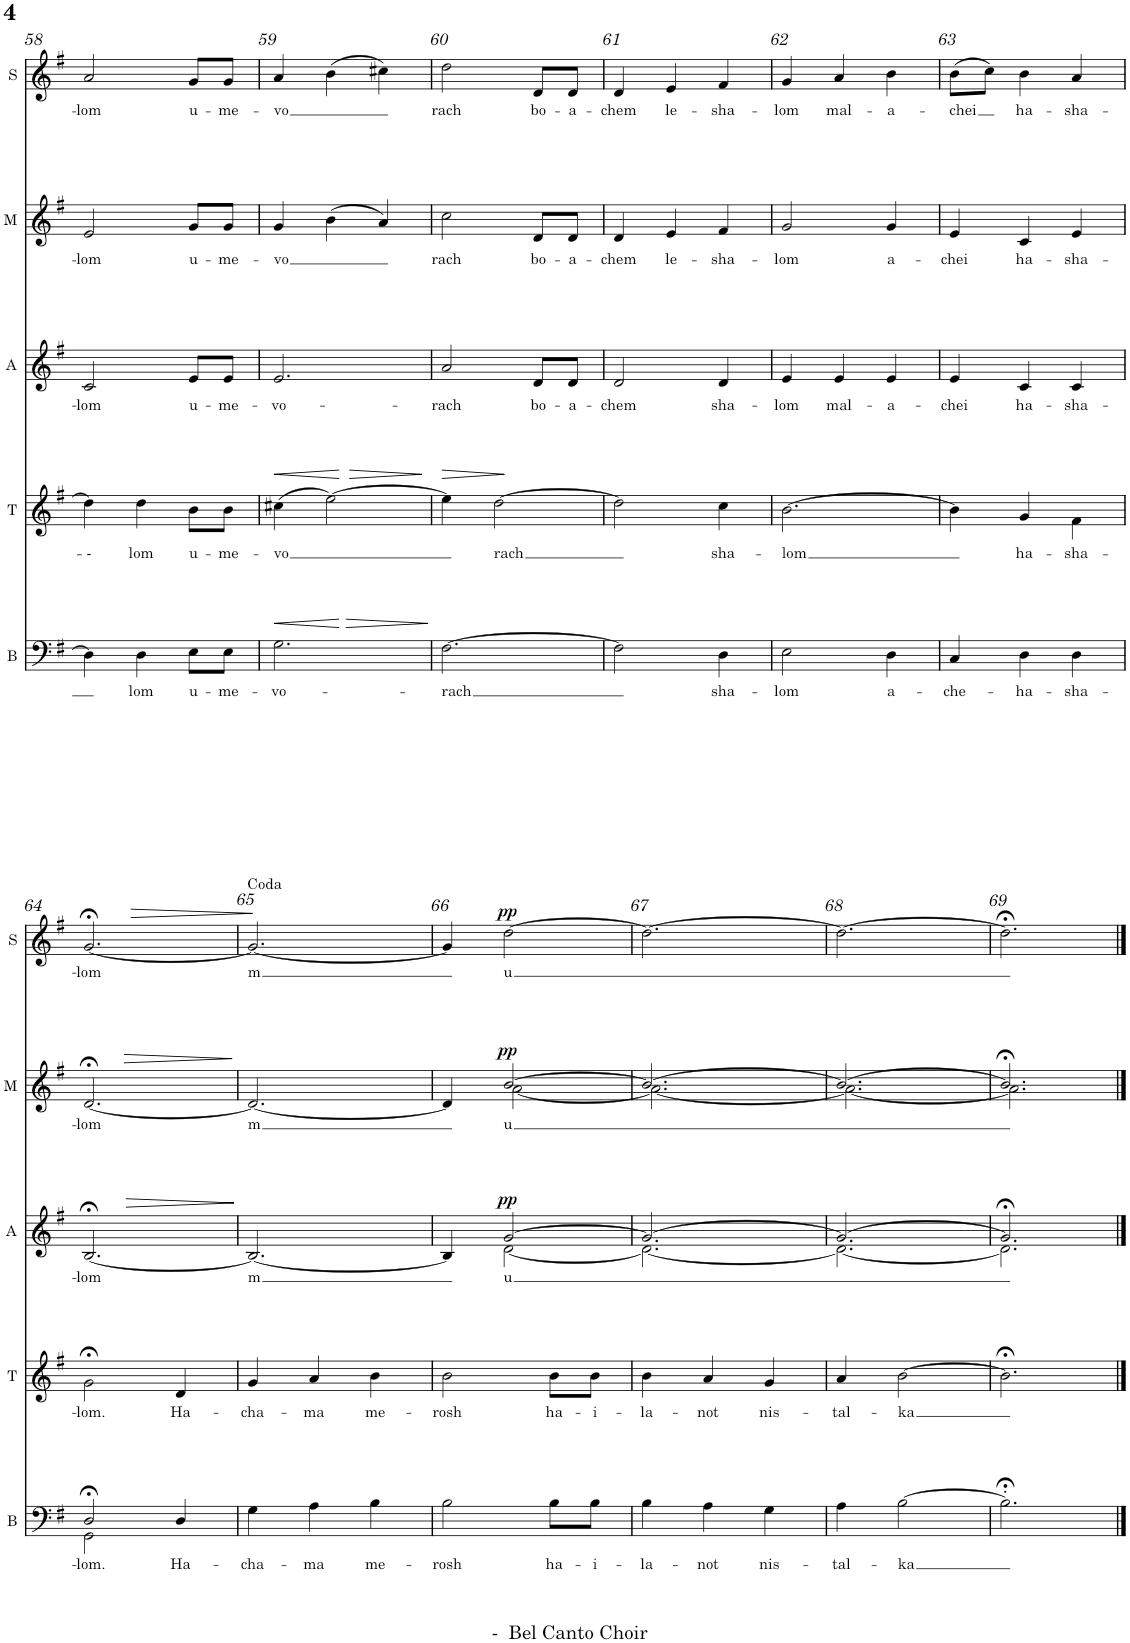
**kern	**text	**kern	**text	**dynam	**kern	**text	**dynam	**kern	**text	**dynam	**kern	**text	**dynam
*part5	*part5	*part4	*part4	*part4	*part3	*part3	*part3	*part2	*part2	*part2	*part1	*part1	*part1
*staff5	*staff5	*staff4	*staff4	*staff4	*staff3	*staff3	*staff3	*staff2	*staff2	*staff2	*staff1	*staff1	*staff1
*I"Bass	*	*I"Tenor	*	*	*I"Alto	*	*	*I"Mezzosoprano	*	*	*I"Soprano	*	*
*I'B	*	*I'T	*	*	*I'A	*	*	*I'M	*	*	*I'S	*	*
!!LO:PB:g=z
*clefF4	*	*clefG2	*	*	*clefG2	*	*	*clefG2	*	*	*clefG2	*	*
*	*	*Trd1c2	*	*	*Trd1c2	*	*	*	*	*	*	*	*
*k[f#]	*	*k[f#]	*	*	*k[f#]	*	*	*k[f#]	*	*	*k[f#]	*	*
*M3/4	*	*M3/4	*	*	*M3/4	*	*	*M3/4	*	*	*M3/4	*	*
=58	=58	=58	=58	=58	=58	=58	=58	=58	=58	=58	=58	=58	=58
!	!	!	!LO:LY:b	!	!	!LO:LY:b	!	!	!LO:LY:b	!	!	!LO:LY:b	!
4D\]	.	4dd\]	--	.	2c/	-lom	.	2e/	-lom	.	2a/	-lom	.
!	!LO:LY:b	!	!LO:LY:b	!	!	!	!	!	!	!	!	!	!
4D\	lom	4dd\	lom	.	.	.	.	.	.	.	.	.	.
!	!LO:LY:b	!	!LO:LY:b	!	!	!LO:LY:b	!	!	!LO:LY:b	!	!	!LO:LY:b	!
8E\L	u-	8b\L	u-	.	8e/L	u-	.	8g/L	u-	.	8g/L	u-	.
!	!LO:LY:b	!	!LO:LY:b	!	!	!LO:LY:b	!	!	!LO:LY:b	!	!	!LO:LY:b	!
8E\J	-me-	8b\J	-me-	.	8e/J	-me-	.	8g/J	-me-	.	8g/J	-me-	.
=59	=59	=59	=59	=59	=59	=59	=59	=59	=59	=59	=59	=59	=59
!	!LO:LY:b	!	!LO:LY:b	!LO:HP:b	!	!LO:LY:b	!	!	!LO:LY:b	!	!	!LO:LY:b	!
2.G\	-vo-	(4cc#X\	-vo	<	2.e/	-vo-	.	4g/	-vo	.	4a/	-vo	.
.	.	[>2ee\)	.	.	.	.	.	(4b\	.	.	(4b\	.	.
.	.	.	.	.	.	.	.	4a/)	.	.	4cc#X\)	.	.
.	.	.	.	]	.	.	.	.	.	.	.	.	.
=60	=60	=60	=60	=60	=60	=60	=60	=60	=60	=60	=60	=60	=60
!	!LO:LY:b	!	!	!	!	!LO:LY:b	!	!	!LO:LY:b	!	!	!LO:LY:b	!
[>2.F#\	-rach	4ee\]	.	]	2a/	-rach	.	2cc\	rach	.	2dd\	rach	.
!	!	!	!LO:LY:b	!	!	!	!	!	!	!	!	!	!
.	.	[>2dd\	rach	.	.	.	.	.	.	.	.	.	.
!	!	!	!	!	!	!LO:LY:b	!	!	!LO:LY:b	!	!	!LO:LY:b	!
.	.	.	.	.	8d/L	bo-	.	8d/L	bo-	.	8d/L	bo-	.
!	!	!	!	!	!	!LO:LY:b	!	!	!LO:LY:b	!	!	!LO:LY:b	!
.	.	.	.	.	8d/J	-a-	.	8d/J	-a-	.	8d/J	-a-	.
.	.	.	.	[	.	.	.	.	.	.	.	.	.
=61	=61	=61	=61	=61	=61	=61	=61	=61	=61	=61	=61	=61	=61
!	!	!	!	!	!	!LO:LY:b	!	!	!LO:LY:b	!	!	!LO:LY:b	!
2F#\]	.	2dd\]	.	.	2d/	-chem	.	4d/	-chem	.	4d/	-chem	.
!	!	!	!	!	!	!	!	!	!LO:LY:b	!	!	!LO:LY:b	!
.	.	.	.	.	.	.	.	4e/	le-	.	4e/	le-	.
!	!LO:LY:b	!	!LO:LY:b	!	!	!LO:LY:b	!	!	!LO:LY:b	!	!	!LO:LY:b	!
4D\	sha-	4cc\	sha-	.	4d/	sha-	.	4f#/	-sha-	.	4f#/	-sha-	.
=62	=62	=62	=62	=62	=62	=62	=62	=62	=62	=62	=62	=62	=62
!	!LO:LY:b	!	!LO:LY:b	!	!	!LO:LY:b	!	!	!LO:LY:b	!	!	!LO:LY:b	!
2E\	-lom	[>2.b\	-lom	.	4e/	-lom	.	2g/	-lom	.	4g/	-lom	.
!	!	!	!	!	!	!LO:LY:b	!	!	!	!	!	!LO:LY:b	!
.	.	.	.	.	4e/	mal-	.	.	.	.	4a/	mal-	.
!	!LO:LY:b	!	!	!	!	!LO:LY:b	!	!	!LO:LY:b	!	!	!LO:LY:b	!
4D\	a-	.	.	.	4e/	-a-	.	4g/	a-	.	4b\	-a-	.
=63	=63	=63	=63	=63	=63	=63	=63	=63	=63	=63	=63	=63	=63
!	!LO:LY:b	!	!	!	!	!LO:LY:b	!	!	!LO:LY:b	!	!	!LO:LY:b	!
4C/	-che-	4b\]	.	.	4e/	-chei	.	4e/	-chei	.	(8b\L	-chei	.
.	.	.	.	.	.	.	.	.	.	.	8cc\J)	.	.
!	!LO:LY:b	!	!LO:LY:b	!	!	!LO:LY:b	!	!	!LO:LY:b	!	!	!LO:LY:b	!
4D\	-ha-	4g/	ha-	.	4c/	ha-	.	4c/	ha-	.	4b\	ha-	.
!	!LO:LY:b	!	!LO:LY:b	!	!	!LO:LY:b	!	!	!LO:LY:b	!	!	!LO:LY:b	!
4D\	-sha-	4f#\	-sha-	.	4c/	-sha-	.	4e/	-sha-	.	4a/	-sha-	.
!!LO:LB:g=z
=64	=64	=64	=64	=64	=64	=64	=64	=64	=64	=64	=64	=64	=64
!	!LO:LY:b	!	!LO:LY:b	!	!	!LO:LY:b	!	!	!LO:LY:b	!	!	!LO:LY:b	!
*^	*	*	*	*	*	*	*	*	*	*	*	*	*
2D;</	2GG\	-lom.	2g;<\	-lom.	.	[<2.B;</	-lom	.	[<2.d;</	-lom	.	[<2.g;</	-lom	.
!	!	!LO:LY:b	!	!LO:LY:b	!	!	!	!	!	!	!	!	!	!
4D/	4ryy	Ha-	4d/	Ha-	.	.	.	.	.	.	.	.	.	.
*v	*v	*	*	*	*	*	*	*	*	*	*	*	*	*
.	.	.	.	.	.	.	.	.	.	]	.	.	.
=65	=65	=65	=65	=65	=65	=65	=65	=65	=65	=65	=65	=65	=65
!	!LO:LY:b	!	!LO:LY:b	!	!	!LO:LY:b	!	!	!LO:LY:b	!	!	!LO:LY:b	!LO:HP:b
4G\	-cha-	4g/	-cha-	.	2.B/_	m	.	2.d/_	m	]	2.g/_	m	>
!	!LO:LY:b	!	!LO:LY:b	!	!	!	!	!	!	!	!	!	!
4A\	-ma	4a/	-ma	.	.	.	.	.	.	.	.	.	.
!	!LO:LY:b	!	!LO:LY:b	!	!	!	!	!	!	!	!	!	!
4B\	me-	4b\	me-	.	.	.	.	.	.	.	.	.	.
.	.	.	.	.	.	.	.	.	.	.	.	.	]
=66	=66	=66	=66	=66	=66	=66	=66	=66	=66	=66	=66	=66	=66
!	!LO:LY:b	!	!LO:LY:b	!	!	!	!	!	!	!	!	!	!
*	*	*	*	*	*^	*	*	*^	*	*	*	*	*
2B\	-rosh	2b\	-rosh	.	4B/]	4ryy	.	.	4d/]	4ryy	.	.	4g/]	.	.
!	!	!	!	!	!	!	!LO:LY:b	!LO:DY:a	!	!	!LO:LY:b	!LO:DY:a	!	!LO:LY:b	!LO:DY:a
.	.	.	.	.	[2d\	[2g/	u	pp	[2b/	[2a\	u	pp	[2dd\	u	pp
!	!LO:LY:b	!	!LO:LY:b	!	!	!	!	!	!	!	!	!	!	!	!
8B\L	ha-	8b\L	ha-	.	.	.	.	.	.	.	.	.	.	.	.
!	!LO:LY:b	!	!LO:LY:b	!	!	!	!	!	!	!	!	!	!	!	!
8B\J	-i-	8b\J	-i-	.	.	.	.	.	.	.	.	.	.	.	.
=67	=67	=67	=67	=67	=67	=67	=67	=67	=67	=67	=67	=67	=67	=67	=67
!	!LO:LY:b	!	!LO:LY:b	!	!	!	!	!	!	!	!	!	!	!	!
4B\	-la-	4b\	-la-	.	2.d\_	2.g/_	.	.	2.b/_	2.a\_	.	.	2.dd\_	.	.
!	!LO:LY:b	!	!LO:LY:b	!	!	!	!	!	!	!	!	!	!	!	!
4A\	-not	4a/	-not	.	.	.	.	.	.	.	.	.	.	.	.
!	!LO:LY:b	!	!LO:LY:b	!	!	!	!	!	!	!	!	!	!	!	!
4G\	nis-	4g/	nis-	.	.	.	.	.	.	.	.	.	.	.	.
=68	=68	=68	=68	=68	=68	=68	=68	=68	=68	=68	=68	=68	=68	=68	=68
!	!LO:LY:b	!	!LO:LY:b	!	!	!	!	!	!	!	!	!	!	!	!
4A\	-tal-	4a/	-tal-	.	2.d\_	2.g/_	.	.	2.b/_	2.a\_	.	.	2.dd\_	.	.
!	!LO:LY:b	!	!LO:LY:b	!	!	!	!	!	!	!	!	!	!	!	!
[2B\	-ka	[2b\	-ka	.	.	.	.	.	.	.	.	.	.	.	.
=69	=69	=69	=69	=69	=69	=69	=69	=69	=69	=69	=69	=69	=69	=69	=69
2.B;<'>\]	.	2.b;<\]	.	.	2.d;<\]	2.g/]	.	.	2.b;</]	2.a\]	.	.	2.dd;<\]	.	.
*	*	*	*	*	*v	*v	*	*	*	*	*	*	*	*	*
*	*	*	*	*	*	*	*	*v	*v	*	*	*	*	*
==	==	==	==	==	==	==	==	==	==	==	==	==	==
*-	*-	*-	*-	*-	*-	*-	*-	*-	*-	*-	*-	*-	*-
